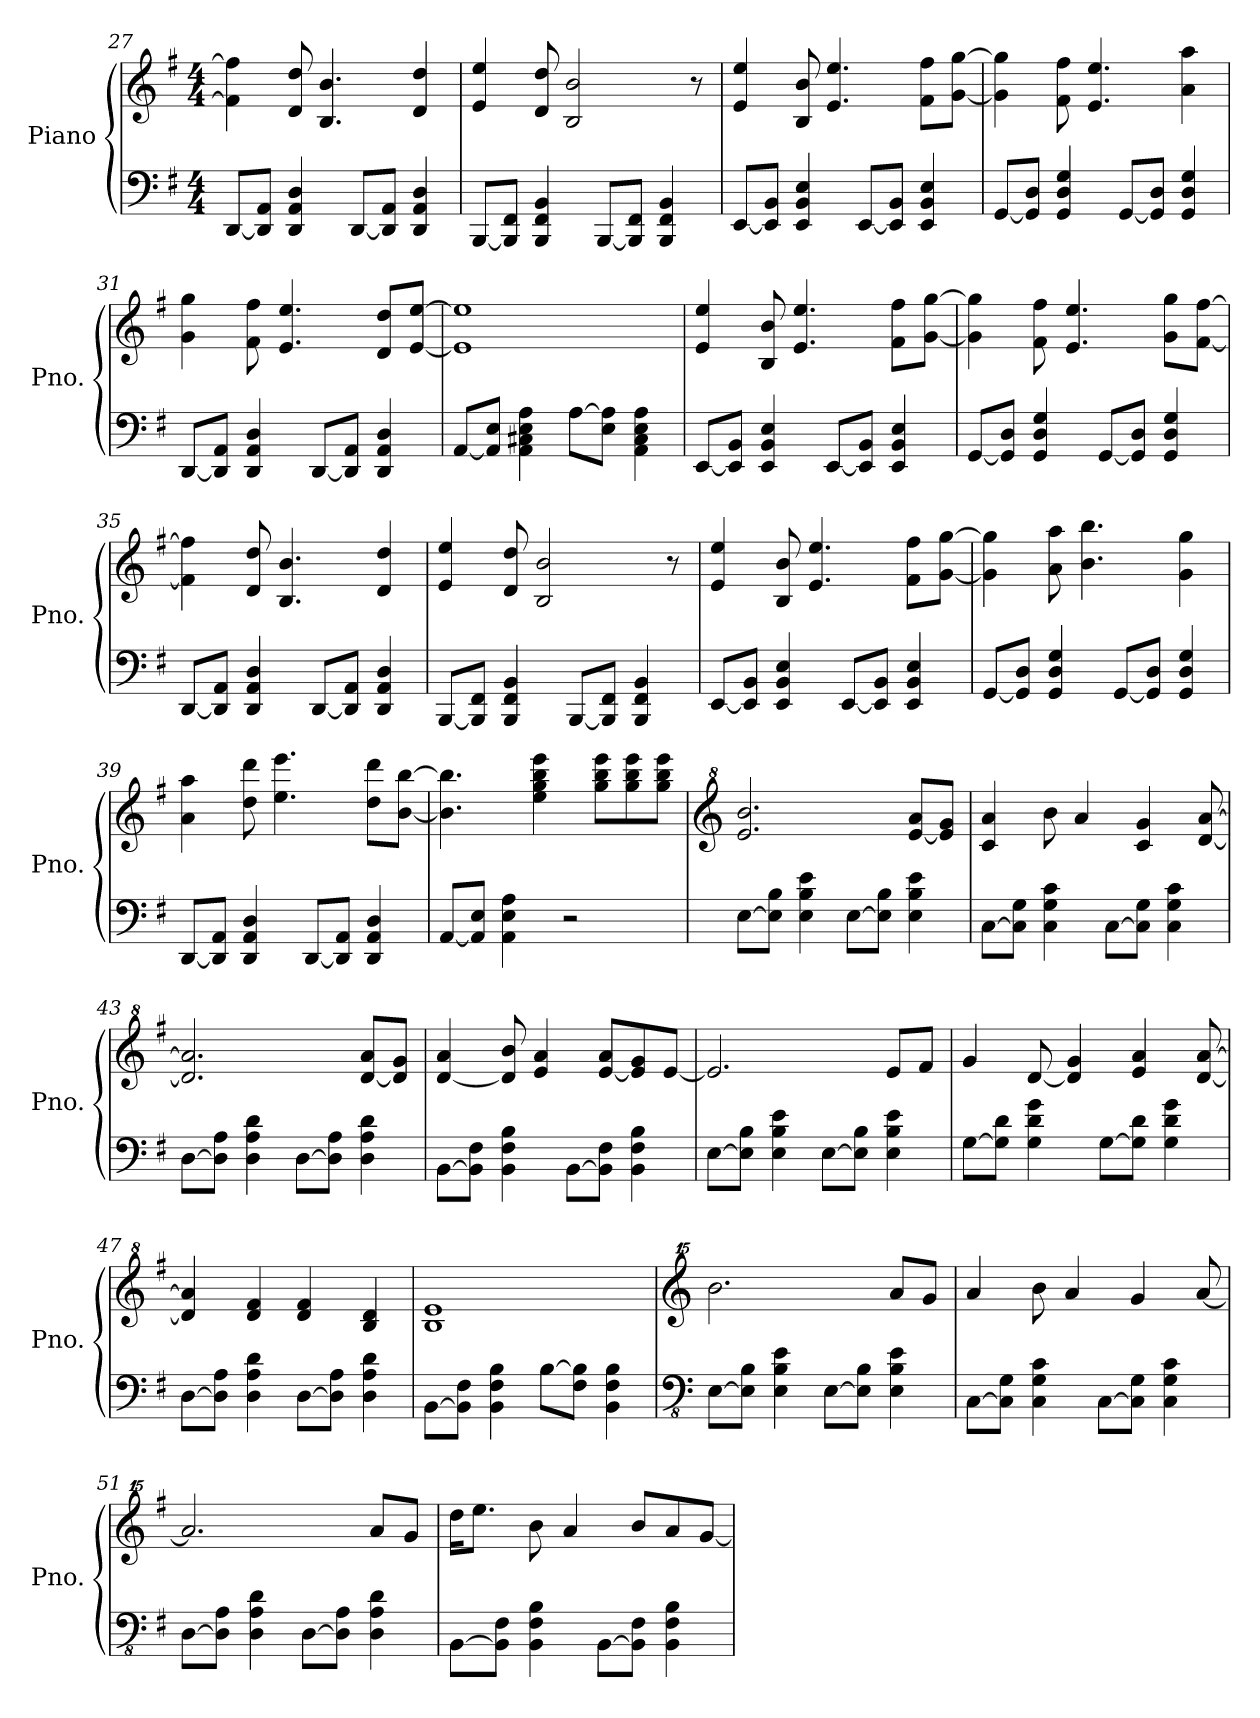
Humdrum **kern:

**kern	**kern
*part1	*part1
*staff2	*staff1
*I"Piano	*
*I'Pno.	*
*clefF4	*clefG2
*k[f#]	*k[f#]
*M4/4	*M4/4
=27	=27
[8DD/L	4f#\] 4ff#\]
8DD/] 8AA/J	.
4DD/ 4AA/ 4D/	8d/ 8dd/
.	4.B/ 4.b/
[8DD/L	.
8DD/] 8AA/J	.
4DD/ 4AA/ 4D/	4d/ 4dd/
=28	=28
[8BBB/L	4e/ 4ee/
8BBB/] 8FF#/J	.
4BBB/ 4FF#/ 4BB/	8d/ 8dd/
.	2B/ 2b/
[8BBB/L	.
8BBB/] 8FF#/J	.
4BBB/ 4FF#/ 4BB/	.
.	8r
=29	=29
[8EE/L	4e/ 4ee/
8EE/] 8BB/J	.
4EE/ 4BB/ 4E/	8B/ 8b/
.	4.e/ 4.ee/
[8EE/L	.
8EE/] 8BB/J	.
4EE/ 4BB/ 4E/	8f#\ 8ff#\L
.	[8g\ [8gg\J
=30	=30
[8GG/L	4g\] 4gg\]
8GG/] 8D/J	.
4GG/ 4D/ 4G/	8f#\ 8ff#\
.	4.e/ 4.ee/
[8GG/L	.
8GG/] 8D/J	.
4GG/ 4D/ 4G/	4a\ 4aa\
!!LO:LB:g=z
=31	=31
[8DD/L	4g\ 4gg\
8DD/] 8AA/J	.
4DD/ 4AA/ 4D/	8f#\ 8ff#\
.	4.e/ 4.ee/
[8DD/L	.
8DD/] 8AA/J	.
4DD/ 4AA/ 4D/	8d/ 8dd/L
.	[8e/ [8ee/J
=32	=32
[8AA/L	1e] 1ee]
8AA/] 8E/J	.
4AA\ 4C#X\ 4E\ 4A\	.
[8A\L	.
8E\ 8A\]J	.
4AA\ 4C#\ 4E\ 4A\	.
=33	=33
[8EE/L	4e/ 4ee/
8EE/] 8BB/J	.
4EE/ 4BB/ 4E/	8B/ 8b/
.	4.e/ 4.ee/
[8EE/L	.
8EE/] 8BB/J	.
4EE/ 4BB/ 4E/	8f#\ 8ff#\L
.	[8g\ [8gg\J
=34	=34
[8GG/L	4g\] 4gg\]
8GG/] 8D/J	.
4GG/ 4D/ 4G/	8f#\ 8ff#\
.	4.e/ 4.ee/
[8GG/L	.
8GG/] 8D/J	.
4GG/ 4D/ 4G/	8g\ 8gg\L
.	[8f#\ [8ff#\J
=35	=35
[8DD/L	4f#\] 4ff#\]
8DD/] 8AA/J	.
4DD/ 4AA/ 4D/	8d/ 8dd/
.	4.B/ 4.b/
[8DD/L	.
8DD/] 8AA/J	.
4DD/ 4AA/ 4D/	4d/ 4dd/
!!LO:LB:g=z
=36	=36
[8BBB/L	4e/ 4ee/
8BBB/] 8FF#/J	.
4BBB/ 4FF#/ 4BB/	8d/ 8dd/
.	2B/ 2b/
[8BBB/L	.
8BBB/] 8FF#/J	.
4BBB/ 4FF#/ 4BB/	.
.	8r
=37	=37
[8EE/L	4e/ 4ee/
8EE/] 8BB/J	.
4EE/ 4BB/ 4E/	8B/ 8b/
.	4.e/ 4.ee/
[8EE/L	.
8EE/] 8BB/J	.
4EE/ 4BB/ 4E/	8f#\ 8ff#\L
.	[8g\ [8gg\J
=38	=38
[8GG/L	4g\] 4gg\]
8GG/] 8D/J	.
4GG/ 4D/ 4G/	8a\ 8aa\
.	4.b\ 4.bb\
[8GG/L	.
8GG/] 8D/J	.
4GG/ 4D/ 4G/	4g\ 4gg\
=39	=39
[8DD/L	4a\ 4aa\
8DD/] 8AA/J	.
4DD/ 4AA/ 4D/	8dd\ 8ddd\
.	4.ee\ 4.eee\
[8DD/L	.
8DD/] 8AA/J	.
4DD/ 4AA/ 4D/	8dd\ 8ddd\L
.	[8b\ [8bb\J
!!LO:LB:g=z
=40	=40
[8AA/L	4.b\] 4.bb\]
8AA/] 8E/J	.
4AA\ 4E\ 4A\	.
.	4ee\ 4gg\ 4bb\ 4eee\
2r	.
.	8gg\ 8bb\ 8eee\L
.	8gg\ 8bb\ 8eee\
.	8gg\ 8bb\ 8eee\J
=41	=41
*	*clefG^2
[8E\L	2.ee/ 2.bb/
8E\] 8B\J	.
4E\ 4B\ 4e\	.
[8E\L	.
8E\] 8B\J	.
4E\ 4B\ 4e\	[8ee/ 8aa/L
.	8ee/] 8gg/J
=42	=42
[8C\L	4cc/ 4aa/
8C\] 8G\J	.
4C\ 4G\ 4c\	8bb\
.	4aa/
[8C\L	.
8C\] 8G\J	4cc/ 4gg/
4C\ 4G\ 4c\	.
.	[8dd/ [8aa/
=43	=43
[8D\L	2.dd/] 2.aa/]
8D\] 8A\J	.
4D\ 4A\ 4d\	.
[8D\L	.
8D\] 8A\J	.
4D\ 4A\ 4d\	[8dd/ 8aa/L
.	8dd/] 8gg/J
=44	=44
[8BB\L	[4dd/ 4aa/
8BB\] 8F#\J	.
4BB\ 4F#\ 4B\	8dd/] 8bb/
.	4ee/ 4aa/
[8BB\L	.
8BB\] 8F#\J	[8ee/ 8aa/L
4BB\ 4F#\ 4B\	8ee/] 8gg/
.	[8ee/J
!!LO:LB:g=z
=45	=45
[8E\L	2.ee/]
8E\] 8B\J	.
4E\ 4B\ 4e\	.
[8E\L	.
8E\] 8B\J	.
4E\ 4B\ 4e\	8ee/L
.	8ff#/J
=46	=46
[8G\L	4gg/
8G\] 8d\J	.
4G\ 4d\ 4g\	[8dd/
.	4dd/] 4gg/
[8G\L	.
8G\] 8d\J	4ee/ 4aa/
4G\ 4d\ 4g\	.
.	[8dd/ [8aa/
=47	=47
[8D\L	4dd/] 4aa/]
8D\] 8A\J	.
4D\ 4A\ 4d\	4dd/ 4ff#/
[8D\L	4dd/ 4ff#/
8D\] 8A\J	.
4D\ 4A\ 4d\	4b/ 4dd/
=48	=48
[8BB\L	1b 1ee
8BB\] 8F#\J	.
4BB\ 4F#\ 4B\	.
[8B\L	.
8F#\ 8B\]J	.
4BB\ 4F#\ 4B\	.
=49	=49
*clefFv4	*clefG^^2
[8EE\L	2.bbb\
8EE\] 8BB\J	.
4EE\ 4BB\ 4E\	.
[8EE\L	.
8EE\] 8BB\J	.
4EE\ 4BB\ 4E\	8aaa/L
.	8ggg/J
!!LO:LB:g=z
=50	=50
[8CC\L	4aaa/
8CC\] 8GG\J	.
4CC\ 4GG\ 4C\	8bbb\
.	4aaa/
[8CC\L	.
8CC\] 8GG\J	4ggg/
4CC\ 4GG\ 4C\	.
.	[8aaa/
=51	=51
[8DD\L	2.aaa/]
8DD\] 8AA\J	.
4DD\ 4AA\ 4D\	.
[8DD\L	.
8DD\] 8AA\J	.
4DD\ 4AA\ 4D\	8aaa/L
.	8ggg/J
=52	=52
[8BBB\L	16dddd\KL
.	8.eeee\J
8BBB\] 8FF#\J	.
4BBB\ 4FF#\ 4BB\	8bbb\
.	4aaa/
[8BBB\L	.
8BBB\] 8FF#\J	8bbb/L
4BBB\ 4FF#\ 4BB\	8aaa/
.	[8ggg/J
=	=
*-	*-
